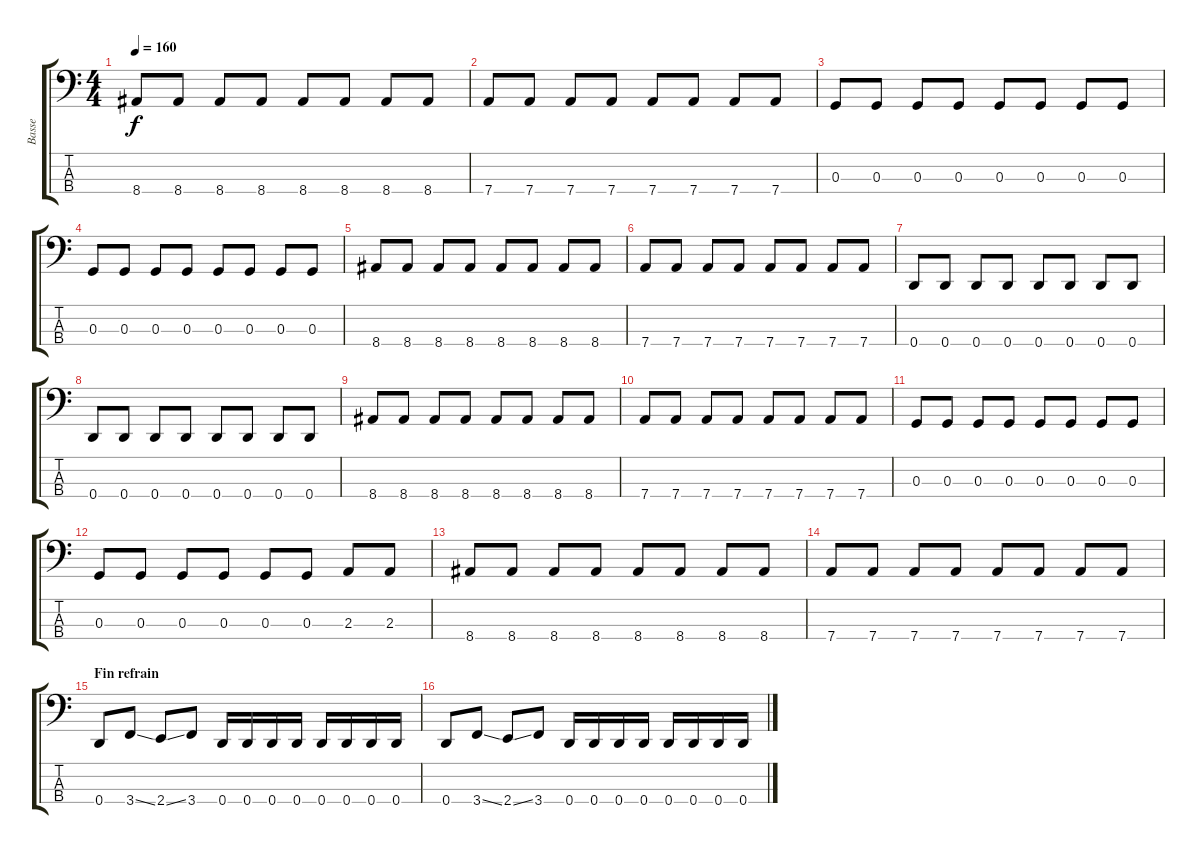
\track ("Basse" "Basse") {instrument electricbasspick}
\staff {score tabs}
\tuning (F2 C2 G1 D1) {hide}
\ts (4 4)
\tempo 160
\clef f4
\ks c
8.4.8{dy f} 8.4.8 8.4.8 8.4.8 8.4.8 8.4.8 8.4.8 8.4.8 |
7.4.8 7.4.8 7.4.8 7.4.8 7.4.8 7.4.8 7.4.8 7.4.8 |
0.3.8 0.3.8 0.3.8 0.3.8 0.3.8 0.3.8 0.3.8 0.3.8 |
0.3.8 0.3.8 0.3.8 0.3.8 0.3.8 0.3.8 0.3.8 0.3.8 |
8.4.8 8.4.8 8.4.8 8.4.8 8.4.8 8.4.8 8.4.8 8.4.8 |
7.4.8 7.4.8 7.4.8 7.4.8 7.4.8 7.4.8 7.4.8 7.4.8 |
0.4.8 0.4.8 0.4.8 0.4.8 0.4.8 0.4.8 0.4.8 0.4.8 |
0.4.8 0.4.8 0.4.8 0.4.8 0.4.8 0.4.8 0.4.8 0.4.8 |
8.4.8 8.4.8 8.4.8 8.4.8 8.4.8 8.4.8 8.4.8 8.4.8 |
7.4.8 7.4.8 7.4.8 7.4.8 7.4.8 7.4.8 7.4.8 7.4.8 |
0.3.8 0.3.8 0.3.8 0.3.8 0.3.8 0.3.8 0.3.8 0.3.8 |
0.3.8 0.3.8 0.3.8 0.3.8 0.3.8 0.3.8 2.3.8 2.3.8 |
8.4.8 8.4.8 8.4.8 8.4.8 8.4.8 8.4.8 8.4.8 8.4.8 |
7.4.8 7.4.8 7.4.8 7.4.8 7.4.8 7.4.8 7.4.8 7.4.8 |
\section ("" "Fin refrain")
0.4.8 3.4{ss}.8 2.4{ss}.8 3.4.8 0.4.16 0.4.16 0.4.16 0.4.16 0.4.16 0.4.16 0.4.16 0.4.16 |
0.4.8 3.4{ss}.8 2.4{ss}.8 3.4.8 0.4.16 0.4.16 0.4.16 0.4.16 0.4.16 0.4.16 0.4.16 0.4.16
